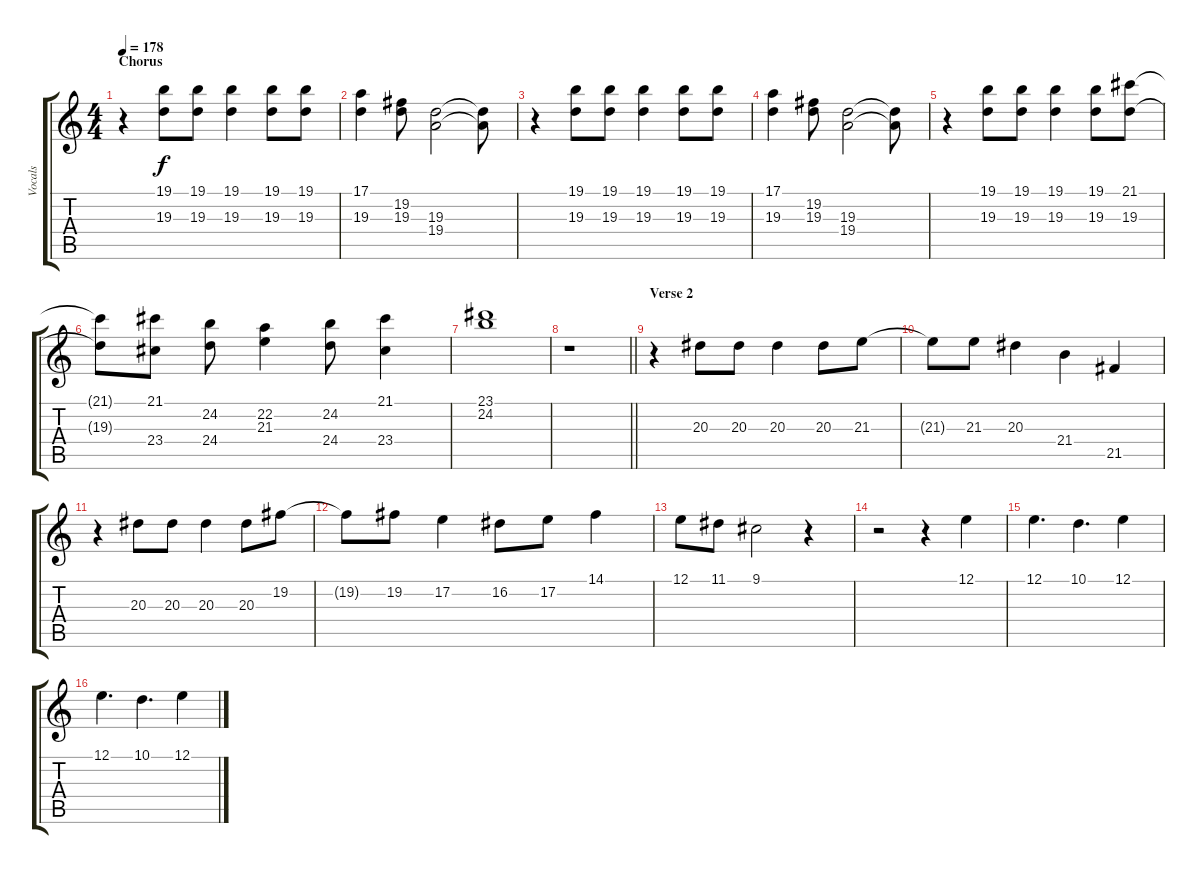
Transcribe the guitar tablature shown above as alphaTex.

\track ("Vocals" "Vocals") {instrument lead6voice}
\staff {score tabs}
\tuning (E4 B3 G3 D3 A2 E2) {hide}
\ts (4 4)
\section ("" "Chorus")
\tempo 178
\clef g2
\ks c
r.4{dy f} (19.1 19.3).8 (19.1 19.3).8 (19.1 19.3).4 (19.1 19.3).8 (19.1 19.3).8 |
(17.1 19.3).4 (19.2 19.3).8 (19.3 19.4).2 (19.3{t} 19.4{t}).8 |
r.4 (19.1 19.3).8 (19.1 19.3).8 (19.1 19.3).4 (19.1 19.3).8 (19.1 19.3).8 |
(17.1 19.3).4 (19.2 19.3).8 (19.3 19.4).2 (19.3{t} 19.4{t}).8 |
r.4 (19.1 19.3).8 (19.1 19.3).8 (19.1 19.3).4 (19.1 19.3).8 (21.1 19.3).8 |
(21.1{t} 19.3{t}).8 (21.1 23.4).8 (24.2 24.4).8 (22.2 21.3).4 (24.2 24.4).8 (21.1 23.4).4 |
(23.1 24.2).1 |
\barLineRight lightlight
r.1 |
\section ("" "Verse 2")
r.4 20.3.8 20.3.8 20.3.4 20.3.8 21.3.8 |
21.3{t}.8 21.3.8 20.3.4 21.4.4 21.5.4 |
r.4 20.3.8 20.3.8 20.3.4 20.3.8 19.2.8 |
19.2{t}.8 19.2.8 17.2.4 16.2.8 17.2.8 14.1.4 |
12.1.8 11.1.8 9.1.2 r.4 |
r.2 r.4 12.1.4 |
12.1.4{d} 10.1.4{d} 12.1.4 |
12.1.4{d} 10.1.4{d} 12.1.4
